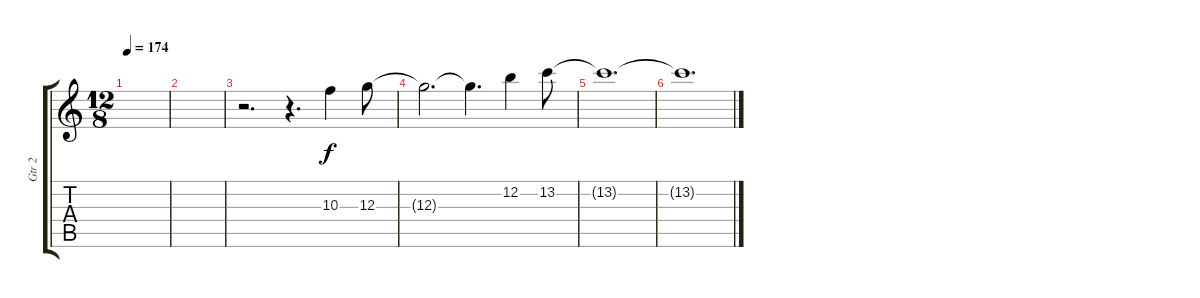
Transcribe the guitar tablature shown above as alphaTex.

\track ("Gtr 2" "Gtr 2") {instrument overdrivenguitar}
\staff {score tabs}
\tuning (E4 B3 G3 D3 A2 E2) {hide}
\ts (12 8)
\tempo 174
\clef g2
\ks c
|
|
r.2{d} r.4{d} 10.3.4 12.3.8 |
12.3{t}.2{d} 12.3{t}.4{d} 12.2.4 13.2.8 |
13.2{t}.1{d} |
13.2{t}.1{d}
